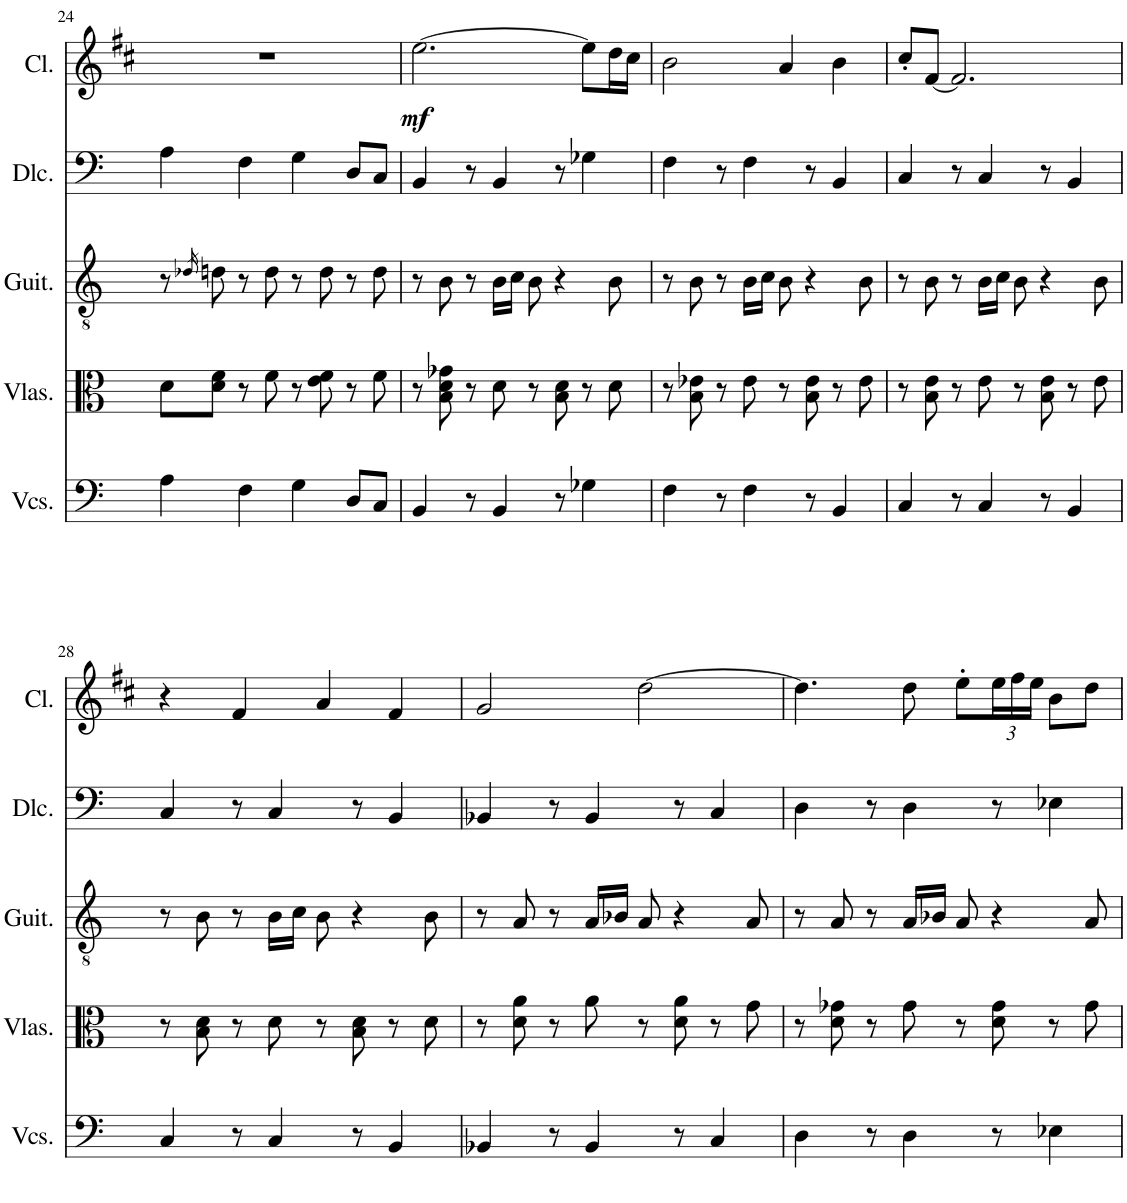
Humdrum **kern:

**kern	**kern	**kern	**kern	**kern	**dynam
*part5	*part4	*part3	*part2	*part1	*part1
*staff5	*staff4	*staff3	*staff2	*staff1	*staff1
*I"Violoncellos	*I"Violas	*I"Acoustic Guitar	*I"Dulcimer	*I"Clarinet	*
*I'Vcs.	*I'Vlas.	*I'Guit.	*I'Dlc.	*I'Cl.	*
!!LO:PB:g=z
*clefF4	*clefC3	*clefGv2	*clefF4	*clefG2	*
*	*	*	*	*Trd1c2	*
*k[]	*k[]	*k[]	*k[]	*k[f#c#]	*
*M4/4	*M4/4	*M4/4	*M4/4	*M4/4	*
=24	=24	=24	=24	=24	=24
4A\	8d\L	8r	4A\	1r	.
.	.	16qd-X/	.	.	.
.	8d\ 8f\J	8dn\	.	.	.
4F\	8r	8r	4F\	.	.
.	8f\	8d\	.	.	.
4G\	8r	8r	4G\	.	.
.	8e\ 8f\	8d\	.	.	.
8D/L	8r	8r	8D/L	.	.
8C/J	8f\	8d\	8C/J	.	.
=25	=25	=25	=25	=25	=25
!	!	!	!	!	!LO:DY:b
4BB/	8r	8r	4BB/	[2.ee\	mf
.	8B\ 8d\ 8g-X\	8B\	.	.	.
8r	8r	8r	8r	.	.
4BB/	8d\	16B\LL	4BB/	.	.
.	.	16c\JJ	.	.	.
.	8r	8B\	.	.	.
8r	8B\ 8d\	4r	8r	.	.
4G-X\	8r	.	4G-X\	8ee\L]	.
.	8d\	8B\	.	16dd\L	.
.	.	.	.	16cc#\JJ	.
=26	=26	=26	=26	=26	=26
4F\	8r	8r	4F\	2b\	.
.	8B\ 8e-X\	8B\	.	.	.
8r	8r	8r	8r	.	.
4F\	8e-\	16B\LL	4F\	.	.
.	.	16c\JJ	.	.	.
.	8r	8B\	.	4a/	.
8r	8B\ 8e-\	4r	8r	.	.
4BB/	8r	.	4BB/	4b\	.
.	8e-\	8B\	.	.	.
=27	=27	=27	=27	=27	=27
4C/	8r	8r	4C/	8cc#'/L	.
.	8B\ 8e\	8B\	.	[8f#/J	.
8r	8r	8r	8r	2.f#/]	.
4C/	8e\	16B\LL	4C/	.	.
.	.	16c\JJ	.	.	.
.	8r	8B\	.	.	.
8r	8B\ 8e\	4r	8r	.	.
4BB/	8r	.	4BB/	.	.
.	8e\	8B\	.	.	.
!!LO:LB:g=z
=28	=28	=28	=28	=28	=28
4C/	8r	8r	4C/	4r	.
.	8B\ 8d\	8B\	.	.	.
8r	8r	8r	8r	4f#/	.
4C/	8d\	16B\LL	4C/	.	.
.	.	16c\JJ	.	.	.
.	8r	8B\	.	4a/	.
8r	8B\ 8d\	4r	8r	.	.
4BB/	8r	.	4BB/	4f#/	.
.	8d\	8B\	.	.	.
=29	=29	=29	=29	=29	=29
4BB-X/	8r	8r	4BB-X/	2g/	.
.	8d\ 8a\	8A/	.	.	.
8r	8r	8r	8r	.	.
4BB-/	8a\	16A/LL	4BB-/	.	.
.	.	16B-X/JJ	.	.	.
.	8r	8A/	.	[2dd\	.
8r	8d\ 8a\	4r	8r	.	.
4C/	8r	.	4C/	.	.
.	8g\	8A/	.	.	.
=30	=30	=30	=30	=30	=30
4D\	8r	8r	4D\	4.dd\]	.
.	8d\ 8g-X\	8A/	.	.	.
8r	8r	8r	8r	.	.
4D\	8g-\	16A/LL	4D\	8dd\	.
.	.	16B-X/JJ	.	.	.
.	8r	8A/	.	8ee'\L	.
*	*	*	*	*Xbrackettup	*
8r	8d\ 8g-\	4r	8r	24ee\L	.
.	.	.	.	24ff#\	.
.	.	.	.	24ee\JJ	.
4E-X\	8r	.	4E-X\	8b\L	.
.	8g-\	8A/	.	8dd\J	.
=	=	=	=	=	=
*-	*-	*-	*-	*-	*-
